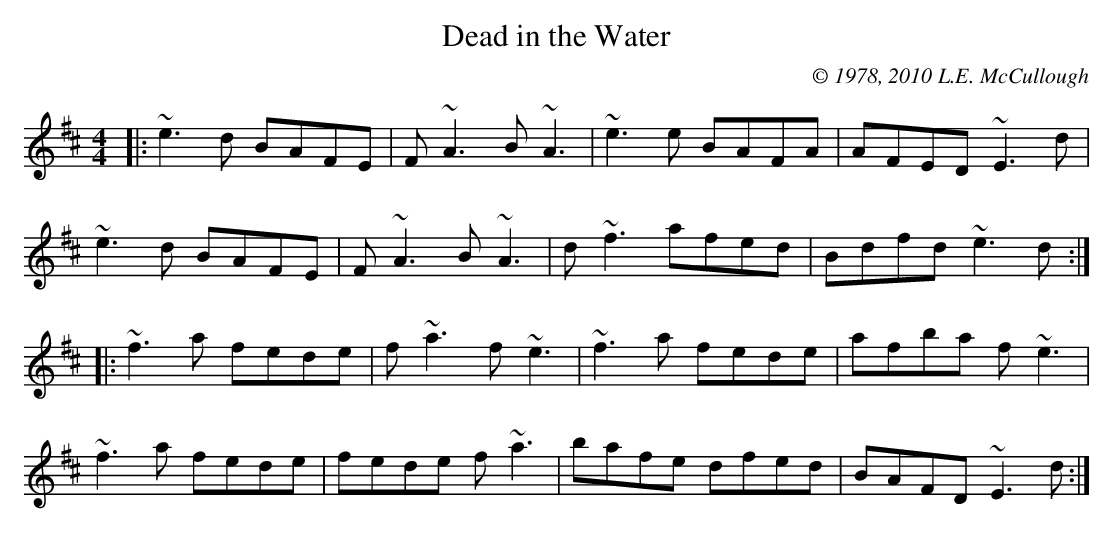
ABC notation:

X:1
T:Dead in the Water
C:© 1978, 2010 L.E. McCullough
M:4/4
L:1/8
K:Edor
|:~e3d BAFE|F~A3 B~A3|~e3e BAFA|AFED ~E3d|
~e3d BAFE|F~A3 B~A3|d~f3 afed|Bdfd ~e3d:|
|:~f3a fede|f~a3 f~e3|~f3a fede|afba f~e3|
~f3a fede|fede f~a3|bafe dfed|BAFD ~E3d:|
